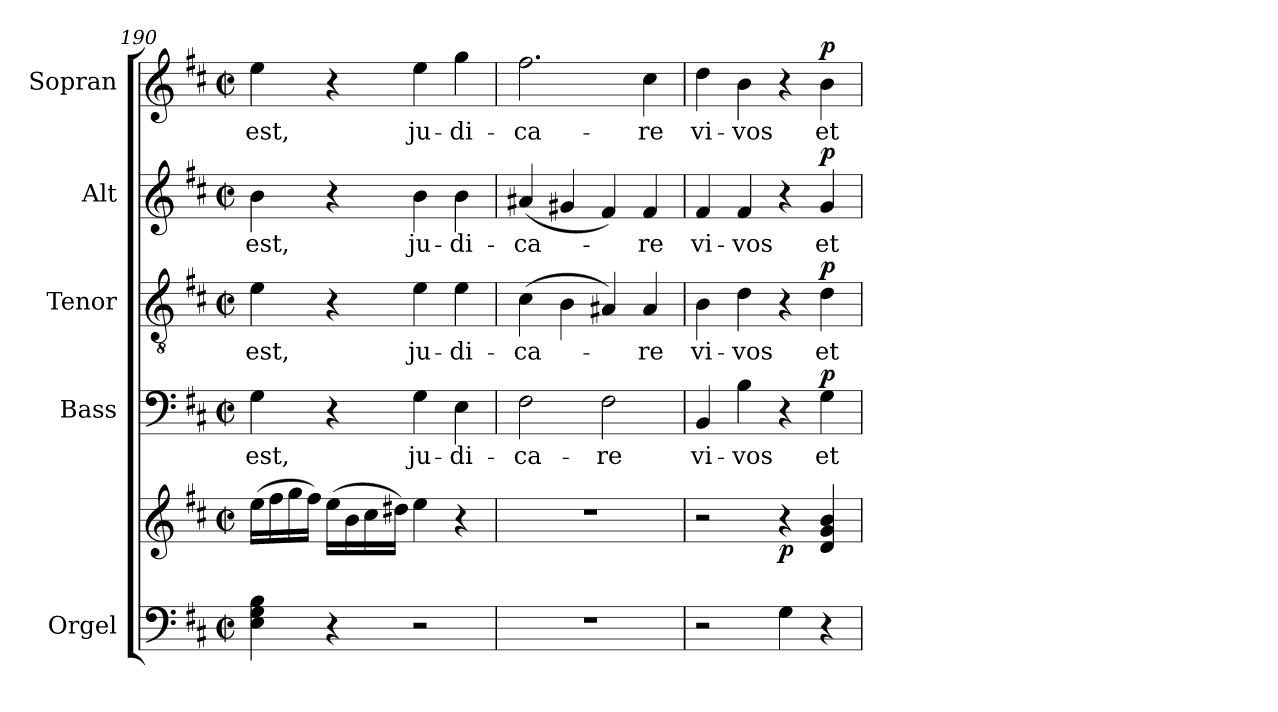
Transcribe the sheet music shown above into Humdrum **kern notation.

**kern	**kern	**dynam	**kern	**text	**dynam	**kern	**text	**dynam	**kern	**text	**dynam	**kern	**text	**dynam
*part5	*part5	*part5	*part4	*part4	*part4	*part3	*part3	*part3	*part2	*part2	*part2	*part1	*part1	*part1
*staff6	*staff5	*staff5/6	*staff4	*staff4	*staff4	*staff3	*staff3	*staff3	*staff2	*staff2	*staff2	*staff1	*staff1	*staff1
*I"Orgel	*	*	*I"Bass	*	*	*I"Tenor	*	*	*I"Alt	*	*	*I"Sopran	*	*
*I'Org.	*	*	*I'B.	*	*	*I'T.	*	*	*I'A.	*	*	*I'S.	*	*
!!LO:LB:g=z
*clefF4	*clefG2	*	*clefF4	*	*	*clefGv2	*	*	*clefG2	*	*	*clefG2	*	*
*k[f#c#]	*k[f#c#]	*	*k[f#c#]	*	*	*k[f#c#]	*	*	*k[f#c#]	*	*	*k[f#c#]	*	*
*D:	*D:	*	*D:	*	*	*D:	*	*	*D:	*	*	*D:	*	*
*M2/2	*M2/2	*	*M2/2	*	*	*M2/2	*	*	*M2/2	*	*	*M2/2	*	*
*met(c|)	*met(c|)	*	*met(c|)	*	*	*met(c|)	*	*	*met(c|)	*	*	*met(c|)	*	*
=190	=190	=190	=190	=190	=190	=190	=190	=190	=190	=190	=190	=190	=190	=190
!	!	!	!	!LO:LY:b	!	!	!LO:LY:b	!	!	!LO:LY:b	!	!	!LO:LY:b	!
4E\ 4G\ 4B\	(>16ee\LL	.	4G\	est,	.	4e\	est,	.	4b\	est,	.	4ee\	est,	.
.	16ff#\	.	.	.	.	.	.	.	.	.	.	.	.	.
.	16gg\	.	.	.	.	.	.	.	.	.	.	.	.	.
.	16ff#\JJ)	.	.	.	.	.	.	.	.	.	.	.	.	.
4r	(>16ee\LL	.	4r	.	.	4r	.	.	4r	.	.	4r	.	.
.	16b\	.	.	.	.	.	.	.	.	.	.	.	.	.
.	16cc#\	.	.	.	.	.	.	.	.	.	.	.	.	.
.	16dd#X\JJ)	.	.	.	.	.	.	.	.	.	.	.	.	.
!	!	!	!	!LO:LY:b	!	!	!LO:LY:b	!	!	!LO:LY:b	!	!	!LO:LY:b	!
2r	4ee\	.	4G\	ju-	.	4e\	ju-	.	4b\	ju-	.	4ee\	ju-	.
!	!	!	!	!LO:LY:b	!	!	!LO:LY:b	!	!	!LO:LY:b	!	!	!LO:LY:b	!
.	4r	.	4E\	-di-	.	4e\	-di-	.	4b\	-di-	.	4gg\	-di-	.
=191	=191	=191	=191	=191	=191	=191	=191	=191	=191	=191	=191	=191	=191	=191
!	!	!	!	!LO:LY:b	!	!	!LO:LY:b	!	!	!LO:LY:b	!	!	!LO:LY:b	!
1r	1r	.	2F#\	-ca-	.	(>4c#\	-ca-	.	(<4a#X/	-ca-	.	2.ff#\	-ca-	.
.	.	.	.	.	.	4B\	.	.	4g#X/	.	.	.	.	.
!	!	!	!	!LO:LY:b	!	!	!	!	!	!	!	!	!	!
.	.	.	2F#\	-re	.	4A#X/)	.	.	4f#/)	.	.	.	.	.
!	!	!	!	!	!	!	!LO:LY:b	!	!	!LO:LY:b	!	!	!LO:LY:b	!
.	.	.	.	.	.	4A#/	-re	.	4f#/	-re	.	4cc#\	-re	.
=192	=192	=192	=192	=192	=192	=192	=192	=192	=192	=192	=192	=192	=192	=192
!	!	!	!	!LO:LY:b	!	!	!LO:LY:b	!	!	!LO:LY:b	!	!	!LO:LY:b	!
2r	2r	.	4BB/	vi-	.	4B\	vi-	.	4f#/	vi-	.	4dd\	vi-	.
!	!	!	!	!LO:LY:b	!	!	!LO:LY:b	!	!	!LO:LY:b	!	!	!LO:LY:b	!
.	.	.	4B\	-vos	.	4d\	-vos	.	4f#/	-vos	.	4b\	-vos	.
!	!	!LO:DY:b	!	!	!	!	!	!	!	!	!	!	!	!
4G\	4r	p	4r	.	.	4r	.	.	4r	.	.	4r	.	.
!	!	!	!	!LO:LY:b	!LO:DY:a	!	!LO:LY:b	!LO:DY:a	!	!LO:LY:b	!LO:DY:a	!	!LO:LY:b	!LO:DY:a
4r	4d/ 4g/ 4b/	.	4G\	et	p	4d\	et	p	4g/	et	p	4b\	et	p
=	=	=	=	=	=	=	=	=	=	=	=	=	=	=
*-	*-	*-	*-	*-	*-	*-	*-	*-	*-	*-	*-	*-	*-	*-
